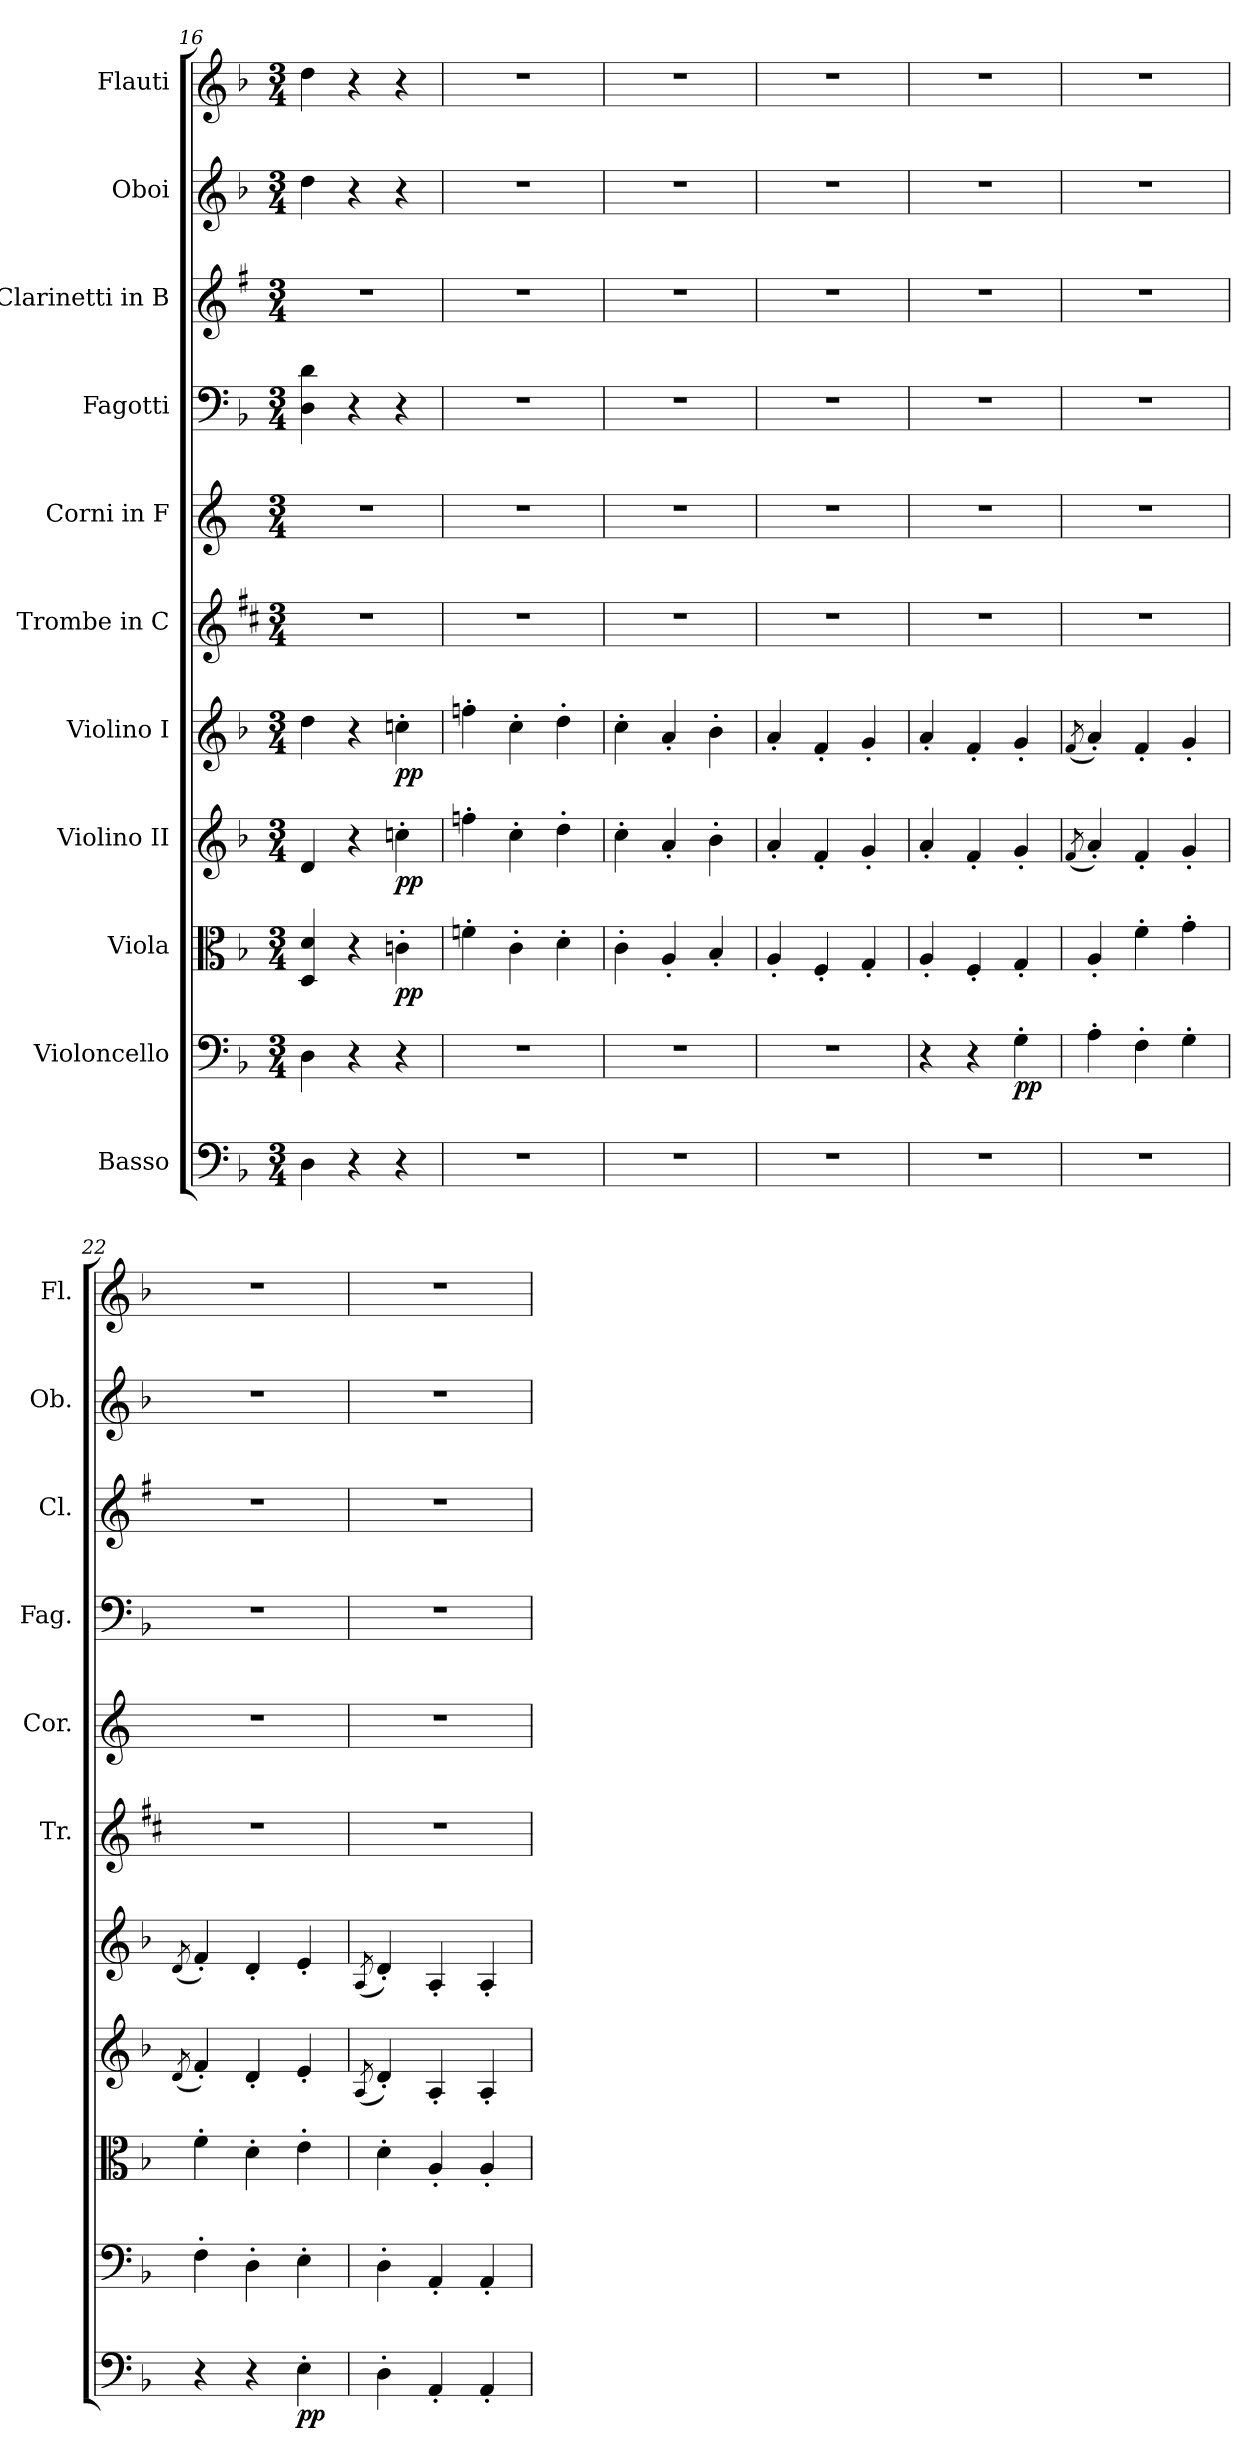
**kern	**dynam	**kern	**dynam	**kern	**dynam	**kern	**dynam	**kern	**dynam	**kern	**kern	**kern	**kern	**kern	**kern
*part11	*part11	*part10	*part10	*part9	*part9	*part8	*part8	*part7	*part7	*part6	*part5	*part4	*part3	*part2	*part1
*staff11	*staff11	*staff10	*staff10	*staff9	*staff9	*staff8	*staff8	*staff7	*staff7	*staff6	*staff5	*staff4	*staff3	*staff2	*staff1
*I"Basso	*	*I"Violoncello	*	*I"Viola	*	*I"Violino II	*	*I"Violino I	*	*I"Trombe in C	*I"Corni in F	*I"Fagotti	*I"Clarinetti in B	*I"Oboi	*I"Flauti
*	*	*	*	*	*	*	*	*	*	*I'Tr.	*I'Cor.	*I'Fag.	*I'Cl.	*I'Ob.	*I'Fl.
*clefF4	*	*clefF4	*	*clefC3	*	*clefG2	*	*clefG2	*	*clefG2	*clefG2	*clefF4	*clefG2	*clefG2	*clefG2
*ITrd7c12	*	*	*	*	*	*	*	*	*	*ITrd1c2	*ITrd4c7	*	*ITrd1c2	*	*
*k[b-]	*	*k[b-]	*	*k[b-]	*	*k[b-]	*	*k[b-]	*	*k[]	*k[b-]	*k[b-]	*k[b-]	*k[b-]	*k[b-]
*M3/4	*	*M3/4	*	*M3/4	*	*M3/4	*	*M3/4	*	*M3/4	*M3/4	*M3/4	*M3/4	*M3/4	*M3/4
=16	=16	=16	=16	=16	=16	=16	=16	=16	=16	=16	=16	=16	=16	=16	=16
4DD\	.	4D\	.	4D/ 4d/	.	4d/	.	4dd\	.	2.r	2.r	4D\ 4d\	2.r	4dd\	4dd\
4r	.	4r	.	4r	.	4r	.	4r	.	.	.	4r	.	4r	4r
!	!	!	!	!	!LO:DY:b	!	!LO:DY:b	!	!LO:DY:b	!	!	!	!	!	!
4r	.	4r	.	4cn'\	pp	4ccn'\	pp	4ccn'\	pp	.	.	4r	.	4r	4r
=17	=17	=17	=17	=17	=17	=17	=17	=17	=17	=17	=17	=17	=17	=17	=17
2.r	.	2.r	.	4fn'\	.	4ffn'\	.	4ffn'\	.	2.r	2.r	2.r	2.r	2.r	2.r
.	.	.	.	4c'\	.	4cc'\	.	4cc'\	.	.	.	.	.	.	.
.	.	.	.	4d'\	.	4dd'\	.	4dd'\	.	.	.	.	.	.	.
=18	=18	=18	=18	=18	=18	=18	=18	=18	=18	=18	=18	=18	=18	=18	=18
2.r	.	2.r	.	4c'\	.	4cc'\	.	4cc'\	.	2.r	2.r	2.r	2.r	2.r	2.r
.	.	.	.	4A'/	.	4a'/	.	4a'/	.	.	.	.	.	.	.
.	.	.	.	4B-'/	.	4b-'\	.	4b-'\	.	.	.	.	.	.	.
=19	=19	=19	=19	=19	=19	=19	=19	=19	=19	=19	=19	=19	=19	=19	=19
2.r	.	2.r	.	4A'/	.	4a'/	.	4a'/	.	2.r	2.r	2.r	2.r	2.r	2.r
.	.	.	.	4F'/	.	4f'/	.	4f'/	.	.	.	.	.	.	.
.	.	.	.	4G'/	.	4g'/	.	4g'/	.	.	.	.	.	.	.
=20	=20	=20	=20	=20	=20	=20	=20	=20	=20	=20	=20	=20	=20	=20	=20
2.r	.	4r	.	4A'/	.	4a'/	.	4a'/	.	2.r	2.r	2.r	2.r	2.r	2.r
.	.	4r	.	4F'/	.	4f'/	.	4f'/	.	.	.	.	.	.	.
!	!	!	!LO:DY:b	!	!	!	!	!	!	!	!	!	!	!	!
.	.	4G'\	pp	4G'/	.	4g'/	.	4g'/	.	.	.	.	.	.	.
=21	=21	=21	=21	=21	=21	=21	=21	=21	=21	=21	=21	=21	=21	=21	=21
.	.	.	.	.	.	(8qf/	.	(8qf/	.	.	.	.	.	.	.
2.r	.	4A'\	.	4A'/	.	4a'/)	.	4a'/)	.	2.r	2.r	2.r	2.r	2.r	2.r
.	.	4F'\	.	4f'\	.	4f'/	.	4f'/	.	.	.	.	.	.	.
.	.	4G'\	.	4g'\	.	4g'/	.	4g'/	.	.	.	.	.	.	.
=22	=22	=22	=22	=22	=22	=22	=22	=22	=22	=22	=22	=22	=22	=22	=22
.	.	.	.	.	.	(8qd/	.	(8qd/	.	.	.	.	.	.	.
4r	.	4F'\	.	4f'\	.	4f'/)	.	4f'/)	.	2.r	2.r	2.r	2.r	2.r	2.r
4r	.	4D'\	.	4d'\	.	4d'/	.	4d'/	.	.	.	.	.	.	.
!	!LO:DY:b	!	!	!	!	!	!	!	!	!	!	!	!	!	!
4EE'\	pp	4E'\	.	4e'\	.	4e'/	.	4e'/	.	.	.	.	.	.	.
=23	=23	=23	=23	=23	=23	=23	=23	=23	=23	=23	=23	=23	=23	=23	=23
.	.	.	.	.	.	(8qA/	.	(8qA/	.	.	.	.	.	.	.
4DD'\	.	4D'\	.	4d'\	.	4d'/)	.	4d'/)	.	2.r	2.r	2.r	2.r	2.r	2.r
4AAA'/	.	4AA'/	.	4A'/	.	4A'/	.	4A'/	.	.	.	.	.	.	.
4AAA'/	.	4AA'/	.	4A'/	.	4A'/	.	4A'/	.	.	.	.	.	.	.
=	=	=	=	=	=	=	=	=	=	=	=	=	=	=	=
*-	*-	*-	*-	*-	*-	*-	*-	*-	*-	*-	*-	*-	*-	*-	*-
